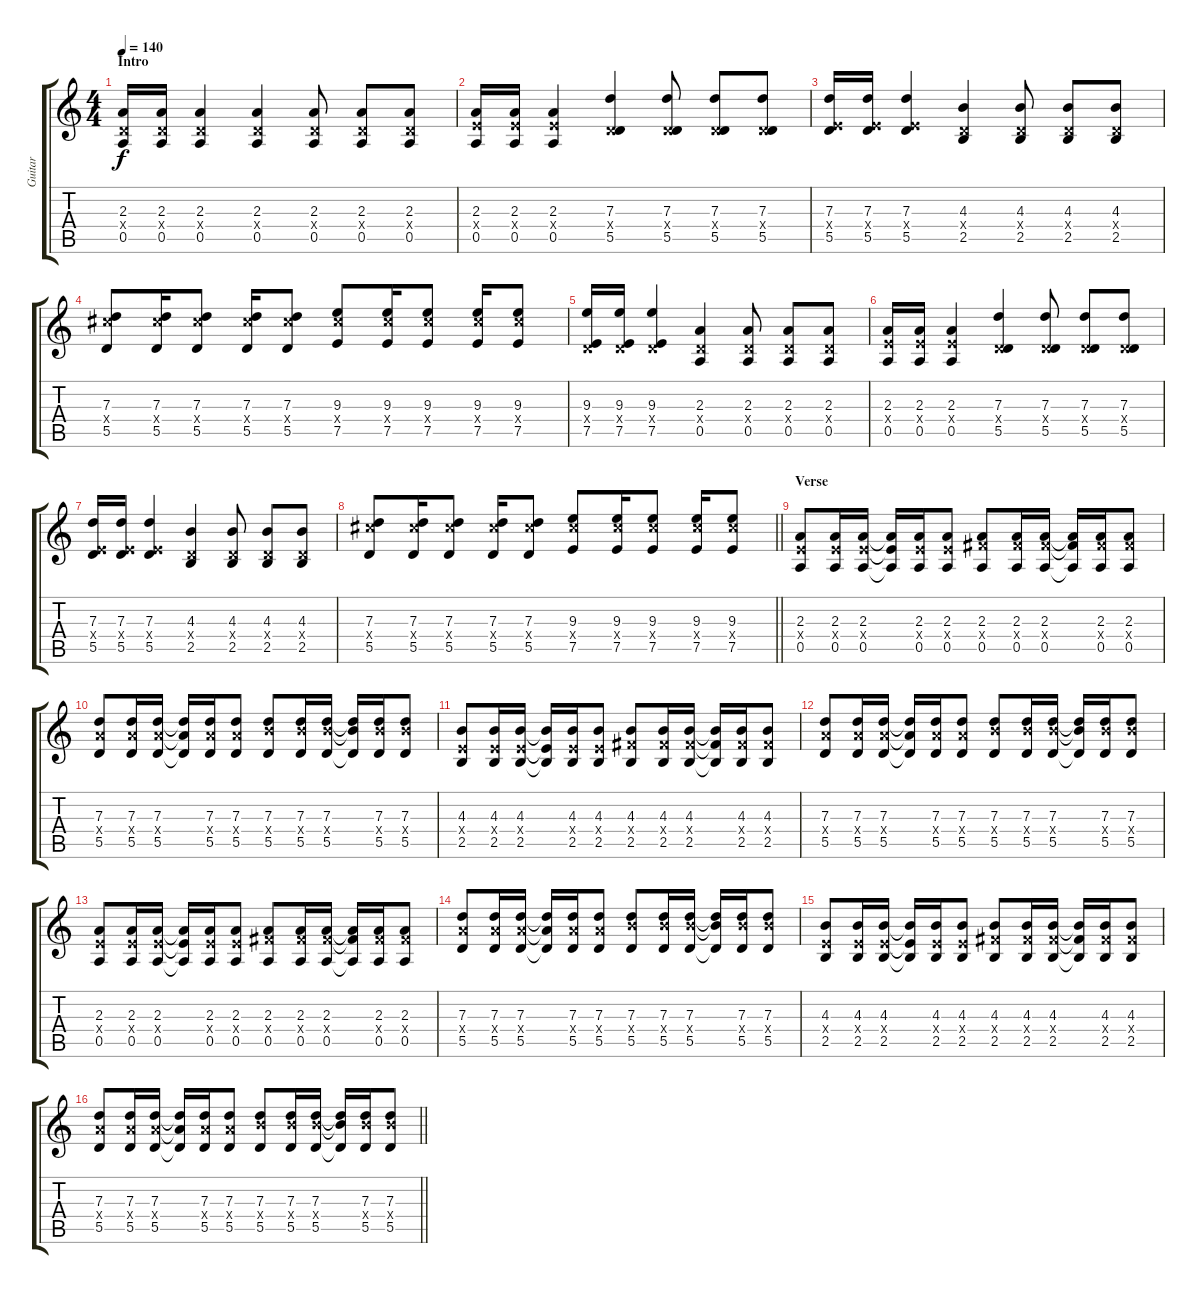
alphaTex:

\track ("Guitar" "Guitar") {instrument acousticguitarsteel}
\staff {score tabs}
\tuning (E4 B3 G3 D3 A2 E2) {hide}
\ts (4 4)
\section ("" "Intro")
\tempo 140
\clef g2
\ks c
(2.3 0.4{x} 0.5).16{dy f instrument acousticguitarsteel} (2.3 0.4{x} 0.5).16 (2.3 0.4{x} 0.5).4 (2.3 0.4{x} 0.5).4 (2.3 0.4{x} 0.5).8 (2.3 0.4{x} 0.5).8 (2.3 0.4{x} 0.5).8 |
(2.3 2.4{x} 0.5).16 (2.3 2.4{x} 0.5).16 (2.3 2.4{x} 0.5).4 (7.3 0.4{x} 5.5).4 (7.3 0.4{x} 5.5).8 (7.3 0.4{x} 5.5).8 (7.3 0.4{x} 5.5).8 |
(7.3 2.4{x} 5.5).16 (7.3 2.4{x} 5.5).16 (7.3 2.4{x} 5.5).4 (4.3 0.4{x} 2.5).4 (4.3 0.4{x} 2.5).8 (4.3 0.4{x} 2.5).8 (4.3 0.4{x} 2.5).8 |
(7.3 11.4{x} 5.5).8 (7.3 11.4{x} 5.5).16 (7.3 11.4{x} 5.5).8 (7.3 11.4{x} 5.5).16 (7.3 11.4{x} 5.5).8 (9.3 11.4{x} 7.5).8 (9.3 11.4{x} 7.5).16 (9.3 11.4{x} 7.5).8 (9.3 11.4{x} 7.5).16 (9.3 11.4{x} 7.5).8 |
(9.3 0.4{x} 7.5).16 (9.3 0.4{x} 7.5).16 (9.3 0.4{x} 7.5).4 (2.3 0.4{x} 0.5).4 (2.3 0.4{x} 0.5).8 (2.3 0.4{x} 0.5).8 (2.3 0.4{x} 0.5).8 |
(2.3 2.4{x} 0.5).16 (2.3 2.4{x} 0.5).16 (2.3 2.4{x} 0.5).4 (7.3 0.4{x} 5.5).4 (7.3 0.4{x} 5.5).8 (7.3 0.4{x} 5.5).8 (7.3 0.4{x} 5.5).8 |
(7.3 2.4{x} 5.5).16 (7.3 2.4{x} 5.5).16 (7.3 2.4{x} 5.5).4 (4.3 0.4{x} 2.5).4 (4.3 0.4{x} 2.5).8 (4.3 0.4{x} 2.5).8 (4.3 0.4{x} 2.5).8 |
\barLineRight lightlight
(7.3 11.4{x} 5.5).8 (7.3 11.4{x} 5.5).16 (7.3 11.4{x} 5.5).8 (7.3 11.4{x} 5.5).16 (7.3 11.4{x} 5.5).8 (9.3 11.4{x} 7.5).8 (9.3 11.4{x} 7.5).16 (9.3 11.4{x} 7.5).8 (9.3 11.4{x} 7.5).16 (9.3 11.4{x} 7.5).8 |
\section ("" "Verse")
(2.3 2.4{x} 0.5).8 (2.3 2.4{x} 0.5).16 (2.3 2.4{x} 0.5).16 (2.3{t} 2.4{t} 0.5{t}).16 (2.3 2.4{x} 0.5).16 (2.3 2.4{x} 0.5).8 (2.3 4.4{x} 0.5).8 (2.3 4.4{x} 0.5).16 (2.3 4.4{x} 0.5).16 (2.3{t} 4.4{t} 0.5{t}).16 (2.3 4.4{x} 0.5).16 (2.3 4.4{x} 0.5).8 |
(7.3 7.4{x} 5.5).8 (7.3 7.4{x} 5.5).16 (7.3 7.4{x} 5.5).16 (7.3{t} 7.4{t} 5.5{t}).16 (7.3 7.4{x} 5.5).16 (7.3 7.4{x} 5.5).8 (7.3 9.4{x} 5.5).8 (7.3 9.4{x} 5.5).16 (7.3 9.4{x} 5.5).16 (7.3{t} 9.4{t} 5.5{t}).16 (7.3 9.4{x} 5.5).16 (7.3 9.4{x} 5.5).8 |
(4.3 2.4{x} 2.5).8 (4.3 2.4{x} 2.5).16 (4.3 2.4{x} 2.5).16 (4.3{t} 2.4{t} 2.5{t}).16 (4.3 2.4{x} 2.5).16 (4.3 2.4{x} 2.5).8 (4.3 4.4{x} 2.5).8 (4.3 4.4{x} 2.5).16 (4.3 4.4{x} 2.5).16 (4.3{t} 4.4{t} 2.5{t}).16 (4.3 4.4{x} 2.5).16 (4.3 4.4{x} 2.5).8 |
(7.3 7.4{x} 5.5).8 (7.3 7.4{x} 5.5).16 (7.3 7.4{x} 5.5).16 (7.3{t} 7.4{t} 5.5{t}).16 (7.3 7.4{x} 5.5).16 (7.3 7.4{x} 5.5).8 (7.3 9.4{x} 5.5).8 (7.3 9.4{x} 5.5).16 (7.3 9.4{x} 5.5).16 (7.3{t} 9.4{t} 5.5{t}).16 (7.3 9.4{x} 5.5).16 (7.3 9.4{x} 5.5).8 |
(2.3 2.4{x} 0.5).8 (2.3 2.4{x} 0.5).16 (2.3 2.4{x} 0.5).16 (2.3{t} 2.4{t} 0.5{t}).16 (2.3 2.4{x} 0.5).16 (2.3 2.4{x} 0.5).8 (2.3 4.4{x} 0.5).8 (2.3 4.4{x} 0.5).16 (2.3 4.4{x} 0.5).16 (2.3{t} 4.4{t} 0.5{t}).16 (2.3 4.4{x} 0.5).16 (2.3 4.4{x} 0.5).8 |
(7.3 7.4{x} 5.5).8 (7.3 7.4{x} 5.5).16 (7.3 7.4{x} 5.5).16 (7.3{t} 7.4{t} 5.5{t}).16 (7.3 7.4{x} 5.5).16 (7.3 7.4{x} 5.5).8 (7.3 9.4{x} 5.5).8 (7.3 9.4{x} 5.5).16 (7.3 9.4{x} 5.5).16 (7.3{t} 9.4{t} 5.5{t}).16 (7.3 9.4{x} 5.5).16 (7.3 9.4{x} 5.5).8 |
(4.3 2.4{x} 2.5).8 (4.3 2.4{x} 2.5).16 (4.3 2.4{x} 2.5).16 (4.3{t} 2.4{t} 2.5{t}).16 (4.3 2.4{x} 2.5).16 (4.3 2.4{x} 2.5).8 (4.3 4.4{x} 2.5).8 (4.3 4.4{x} 2.5).16 (4.3 4.4{x} 2.5).16 (4.3{t} 4.4{t} 2.5{t}).16 (4.3 4.4{x} 2.5).16 (4.3 4.4{x} 2.5).8 |
\barLineRight lightlight
(7.3 7.4{x} 5.5).8 (7.3 7.4{x} 5.5).16 (7.3 7.4{x} 5.5).16 (7.3{t} 7.4{t} 5.5{t}).16 (7.3 7.4{x} 5.5).16 (7.3 7.4{x} 5.5).8 (7.3 9.4{x} 5.5).8 (7.3 9.4{x} 5.5).16 (7.3 9.4{x} 5.5).16 (7.3{t} 9.4{t} 5.5{t}).16 (7.3 9.4{x} 5.5).16 (7.3 9.4{x} 5.5).8
